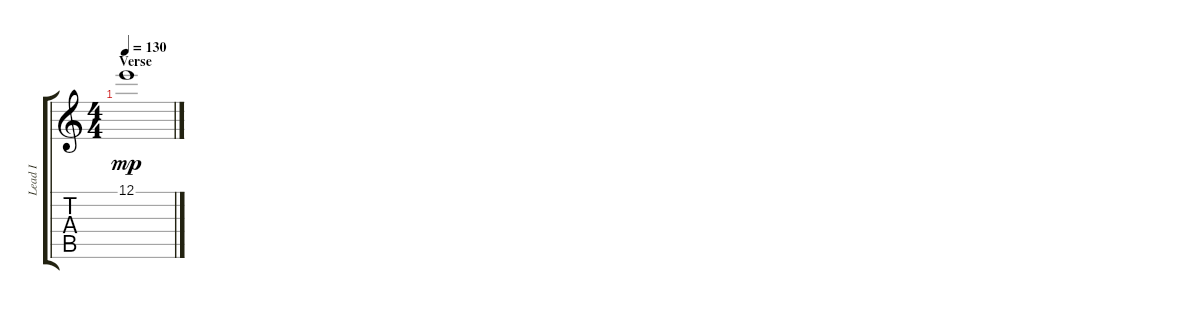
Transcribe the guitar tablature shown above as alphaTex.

\track ("Lead I" "Lead I") {instrument overdrivenguitar}
\staff {score tabs}
\tuning (E4 B3 G3 D3 A2 E2) {hide}
\ts (4 4)
\section ("" "Verse")
\tempo 130
\clef g2
\ks c
12.1.1{dy mp}
